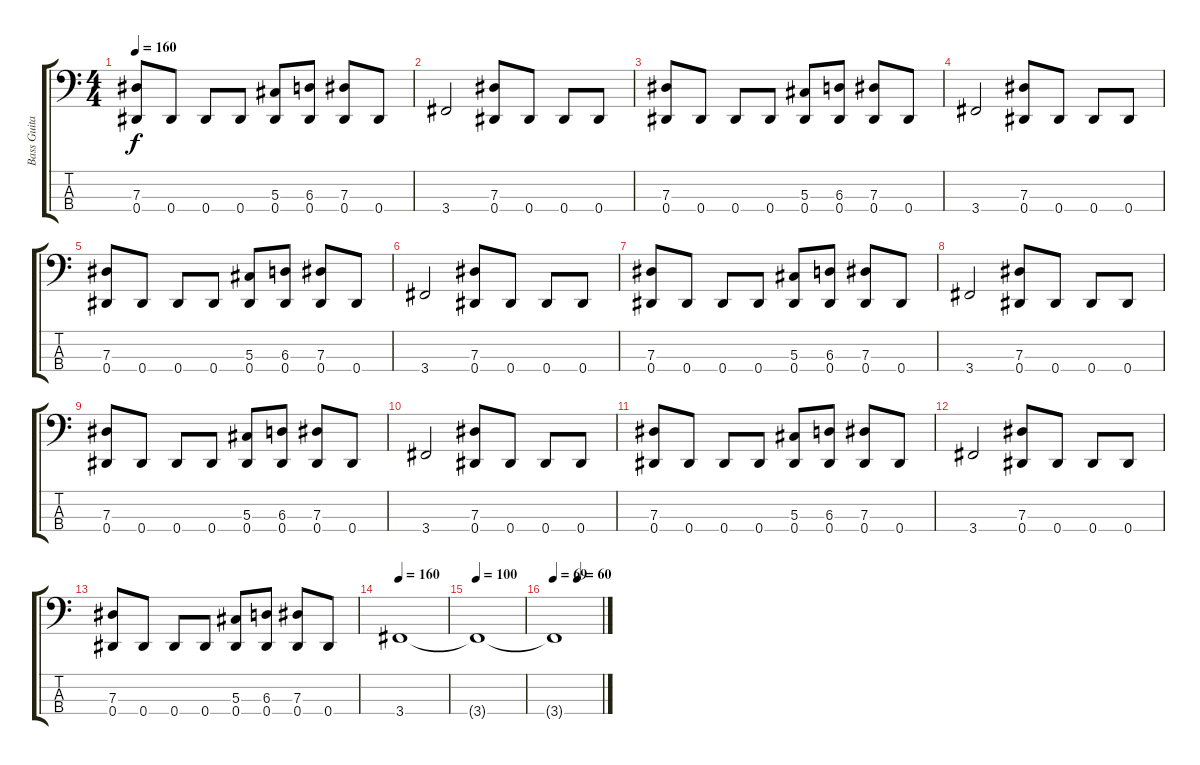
\track ("Bass Guitar" "Bass Guita") {instrument electricbasspick}
\staff {score tabs}
\tuning (Gb2 Db2 Ab1 Eb1) {hide}
\ts (4 4)
\tempo 160
\clef f4
\ks c
(7.3 0.4).8{dy f} 0.4.8 0.4.8 0.4.8 (5.3 0.4).8 (6.3 0.4).8 (7.3 0.4).8 0.4.8 |
3.4.2 (7.3 0.4).8 0.4.8 0.4.8 0.4.8 |
(7.3 0.4).8 0.4.8 0.4.8 0.4.8 (5.3 0.4).8 (6.3 0.4).8 (7.3 0.4).8 0.4.8 |
3.4.2 (7.3 0.4).8 0.4.8 0.4.8 0.4.8 |
(7.3 0.4).8 0.4.8 0.4.8 0.4.8 (5.3 0.4).8 (6.3 0.4).8 (7.3 0.4).8 0.4.8 |
3.4.2 (7.3 0.4).8 0.4.8 0.4.8 0.4.8 |
(7.3 0.4).8 0.4.8 0.4.8 0.4.8 (5.3 0.4).8 (6.3 0.4).8 (7.3 0.4).8 0.4.8 |
3.4.2 (7.3 0.4).8 0.4.8 0.4.8 0.4.8 |
(7.3 0.4).8 0.4.8 0.4.8 0.4.8 (5.3 0.4).8 (6.3 0.4).8 (7.3 0.4).8 0.4.8 |
3.4.2 (7.3 0.4).8 0.4.8 0.4.8 0.4.8 |
(7.3 0.4).8 0.4.8 0.4.8 0.4.8 (5.3 0.4).8 (6.3 0.4).8 (7.3 0.4).8 0.4.8 |
3.4.2 (7.3 0.4).8 0.4.8 0.4.8 0.4.8 |
(7.3 0.4).8 0.4.8 0.4.8 0.4.8 (5.3 0.4).8 (6.3 0.4).8 (7.3 0.4).8 0.4.8 |
\tempo 160
3.4.1 |
\tempo 100
3.4{t}.1 |
\tempo 69
\tempo (60 0.5)
3.4{t}.1
